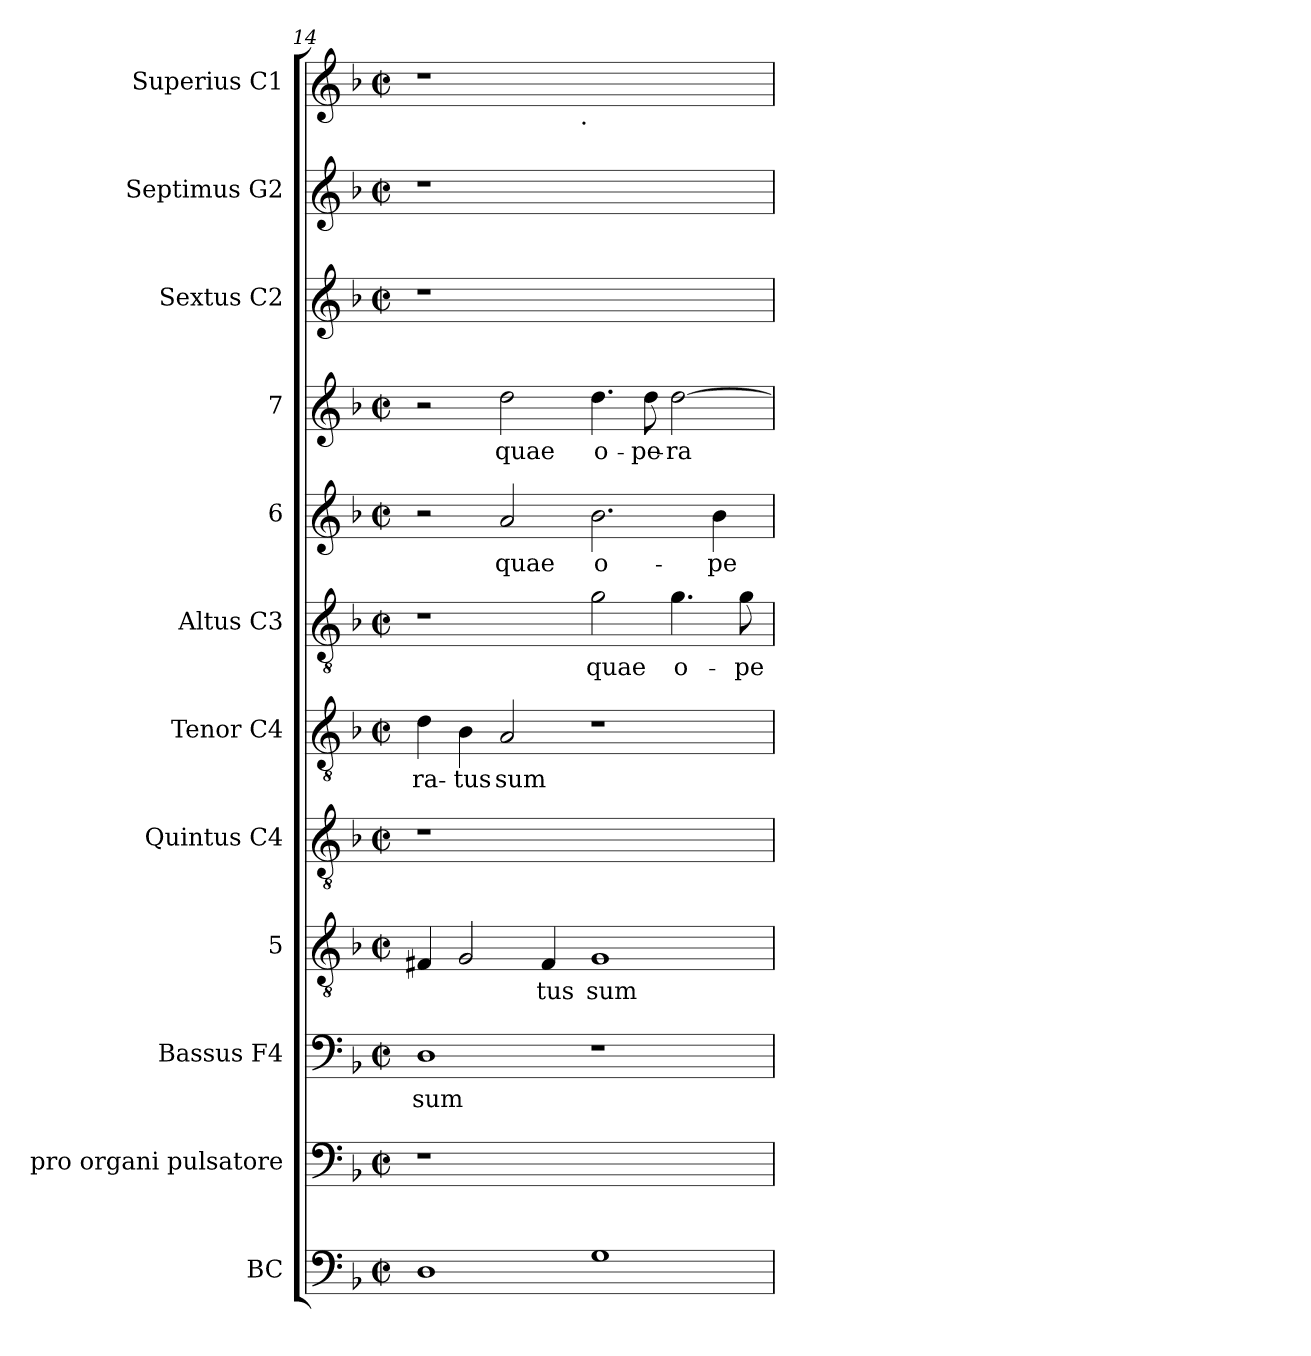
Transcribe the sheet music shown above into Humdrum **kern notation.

**kern	**kern	**kern	**text	**kern	**text	**kern	**kern	**text	**kern	**text	**kern	**text	**kern	**text	**kern	**kern	**kern
*part12	*part11	*part10	*part10	*part9	*part9	*part8	*part7	*part7	*part6	*part6	*part5	*part5	*part4	*part4	*part3	*part2	*part1
*staff12	*staff11	*staff10	*staff10	*staff9	*staff9	*staff8	*staff7	*staff7	*staff6	*staff6	*staff5	*staff5	*staff4	*staff4	*staff3	*staff2	*staff1
*I"BC	*I"pro organi  pulsatore	*I"Bassus  F4	*	*I"5	*	*I"Quintus  C4	*I"Tenor  C4	*	*I"Altus  C3	*	*I"6	*	*I"7	*	*I"Sextus  C2	*I"Septimus  G2	*I"Superius  C1
*I'BC	*	*I'B	*	*	*	*	*I'T	*	*I'A	*	*	*	*	*	*	*	*I'S
*clefF4	*clefF4	*clefF4	*	*clefGv2	*	*clefGv2	*clefGv2	*	*clefGv2	*	*clefG2	*	*clefG2	*	*clefG2	*clefG2	*clefG2
*k[b-]	*k[b-]	*k[b-]	*	*k[b-]	*	*k[b-]	*k[b-]	*	*k[b-]	*	*k[b-]	*	*k[b-]	*	*k[b-]	*k[b-]	*k[b-]
*F:	*F:	*F:	*	*F:	*	*F:	*F:	*	*F:	*	*F:	*	*F:	*	*F:	*F:	*F:
*M2/2	*M2/2	*M2/2	*	*M2/2	*	*M2/2	*M2/2	*	*M2/2	*	*M2/2	*	*M2/2	*	*M2/2	*M2/2	*M2/2
*met(c|)	*met(c|)	*met(c|)	*	*met(c|)	*	*met(c|)	*met(c|)	*	*met(c|)	*	*met(c|)	*	*met(c|)	*	*met(c|)	*met(c|)	*met(c|)
=14	=14	=14	=14	=14	=14	=14	=14	=14	=14	=14	=14	=14	=14	=14	=14	=14	=14
!	!	!	!LO:LY:b:cj	!	!LO:LY:b:cj	!	!	!LO:LY:b:cj	!	!	!	!	!	!	!	!	!
*	*	*	*	*	*	*	*	*	*	*	*	*	*	*	*	*	*^
1D	1r	1D	sum	4F#X/	--	1r	4d\	-ra-	1r	.	2r	.	2r	.	1r	1r	1r	2ryy
!	!	!	!	!	!LO:LY:b:cj	!	!	!LO:LY:b:cj	!	!	!	!	!	!	!	!	!	!
.	.	.	.	2G/	--	.	4B-\	-tus	.	.	.	.	.	.	.	.	.	.
!	!	!	!	!	!	!	!	!LO:LY:b:cj	!	!	!	!LO:LY:b:cj	!	!LO:LY:b:cj	!	!	!	!
.	.	.	.	.	.	.	2A/	sum	.	.	2a/	quae	2dd\	quae	.	.	.	4...ryy
!	!	!	!	!	!LO:LY:b:cj	!	!	!	!	!	!	!	!	!	!	!	!	!
.	.	.	.	4F#/	-tus	.	.	.	.	.	.	.	.	.	.	.	.	.
!	!	!	!	!	!	!	!	!	!	!	!	!	!	!	!	!	!	!LO:TX:b:t=.
.	.	.	.	.	.	.	.	.	.	.	.	.	.	.	.	.	.	1ryy
!	!	!	!	!	!LO:LY:b:cj	!	!	!	!	!LO:LY:b:cj	!	!LO:LY:b:cj	!	!LO:LY:b:cj	!	!	!	!
1G	1ryy	1r	.	1G	sum	1ryy	1r	.	2g\	quae	2.b-\	o-	4.dd\	o-	1ryy	1ryy	1ryy	.
!	!	!	!	!	!	!	!	!	!	!	!	!	!	!LO:LY:b:cj	!	!	!	!
.	.	.	.	.	.	.	.	.	.	.	.	.	8dd\	-pe-	.	.	.	.
!	!	!	!	!	!	!	!	!	!	!LO:LY:b:cj	!	!	!	!LO:LY:b:cj	!	!	!	!
.	.	.	.	.	.	.	.	.	4.g\	o-	.	.	[>2dd\	-ra-	.	.	.	.
!	!	!	!	!	!	!	!	!	!	!	!	!LO:LY:b:cj	!	!	!	!	!	!
.	.	.	.	.	.	.	.	.	.	.	4b-\	-pe-	.	.	.	.	.	.
!	!	!	!	!	!	!	!	!	!	!LO:LY:b:cj	!	!	!	!	!	!	!	!
.	.	.	.	.	.	.	.	.	8g\	-pe-	.	.	.	.	.	.	.	.
.	.	.	.	.	.	.	.	.	.	.	.	.	.	.	.	.	.	32ryy
*	*	*	*	*	*	*	*	*	*	*	*	*	*	*	*	*	*v	*v
=	=	=	=	=	=	=	=	=	=	=	=	=	=	=	=	=	=
*-	*-	*-	*-	*-	*-	*-	*-	*-	*-	*-	*-	*-	*-	*-	*-	*-	*-
